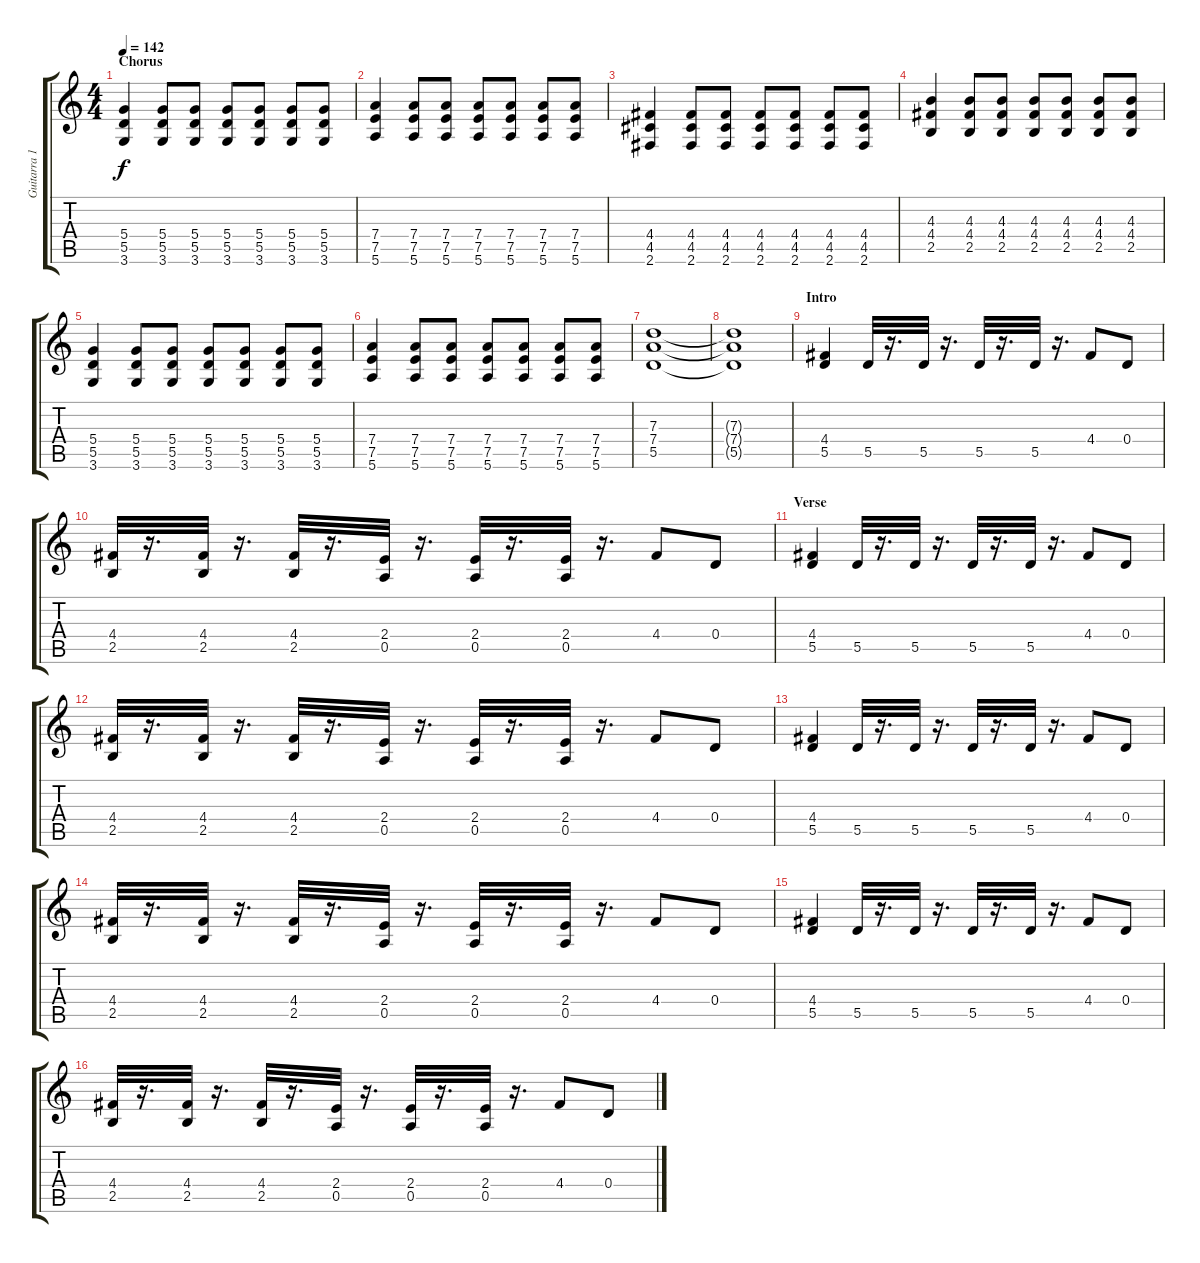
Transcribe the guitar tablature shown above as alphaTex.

\track ("Guitarra 1 - Mathias" "Guitarra 1") {instrument distortionguitar}
\staff {score tabs}
\tuning (E4 B3 G3 D3 A2 E2) {hide}
\ts (4 4)
\section ("" "Chorus")
\tempo 142
\clef g2
\ks c
(5.4 5.5 3.6).4{dy f} (5.4 5.5 3.6).8 (5.4 5.5 3.6).8 (5.4 5.5 3.6).8 (5.4 5.5 3.6).8 (5.4 5.5 3.6).8 (5.4 5.5 3.6).8 |
(7.4 7.5 5.6).4 (7.4 7.5 5.6).8 (7.4 7.5 5.6).8 (7.4 7.5 5.6).8 (7.4 7.5 5.6).8 (7.4 7.5 5.6).8 (7.4 7.5 5.6).8 |
(4.4 4.5 2.6).4 (4.4 4.5 2.6).8 (4.4 4.5 2.6).8 (4.4 4.5 2.6).8 (4.4 4.5 2.6).8 (4.4 4.5 2.6).8 (4.4 4.5 2.6).8 |
(4.3 4.4 2.5).4 (4.3 4.4 2.5).8 (4.3 4.4 2.5).8 (4.3 4.4 2.5).8 (4.3 4.4 2.5).8 (4.3 4.4 2.5).8 (4.3 4.4 2.5).8 |
(5.4 5.5 3.6).4 (5.4 5.5 3.6).8 (5.4 5.5 3.6).8 (5.4 5.5 3.6).8 (5.4 5.5 3.6).8 (5.4 5.5 3.6).8 (5.4 5.5 3.6).8 |
(7.4 7.5 5.6).4 (7.4 7.5 5.6).8 (7.4 7.5 5.6).8 (7.4 7.5 5.6).8 (7.4 7.5 5.6).8 (7.4 7.5 5.6).8 (7.4 7.5 5.6).8 |
(7.3 7.4 5.5).1 |
(7.3{t} 7.4{t} 5.5{t}).1 |
\section ("" "Intro")
(4.4 5.5).4 5.5.32 r.16{d} 5.5.32 r.16{d} 5.5.32 r.16{d} 5.5.32 r.16{d} 4.4.8 0.4.8 |
(4.4 2.5).32 r.16{d} (4.4 2.5).32 r.16{d} (4.4 2.5).32 r.16{d} (2.4 0.5).32 r.16{d} (2.4 0.5).32 r.16{d} (2.4 0.5).32 r.16{d} 4.4.8 0.4.8 |
\section ("" "Verse")
(4.4 5.5).4 5.5.32 r.16{d} 5.5.32 r.16{d} 5.5.32 r.16{d} 5.5.32 r.16{d} 4.4.8 0.4.8 |
(4.4 2.5).32 r.16{d} (4.4 2.5).32 r.16{d} (4.4 2.5).32 r.16{d} (2.4 0.5).32 r.16{d} (2.4 0.5).32 r.16{d} (2.4 0.5).32 r.16{d} 4.4.8 0.4.8 |
(4.4 5.5).4 5.5.32 r.16{d} 5.5.32 r.16{d} 5.5.32 r.16{d} 5.5.32 r.16{d} 4.4.8 0.4.8 |
(4.4 2.5).32 r.16{d} (4.4 2.5).32 r.16{d} (4.4 2.5).32 r.16{d} (2.4 0.5).32 r.16{d} (2.4 0.5).32 r.16{d} (2.4 0.5).32 r.16{d} 4.4.8 0.4.8 |
(4.4 5.5).4 5.5.32 r.16{d} 5.5.32 r.16{d} 5.5.32 r.16{d} 5.5.32 r.16{d} 4.4.8 0.4.8 |
(4.4 2.5).32 r.16{d} (4.4 2.5).32 r.16{d} (4.4 2.5).32 r.16{d} (2.4 0.5).32 r.16{d} (2.4 0.5).32 r.16{d} (2.4 0.5).32 r.16{d} 4.4.8 0.4.8
